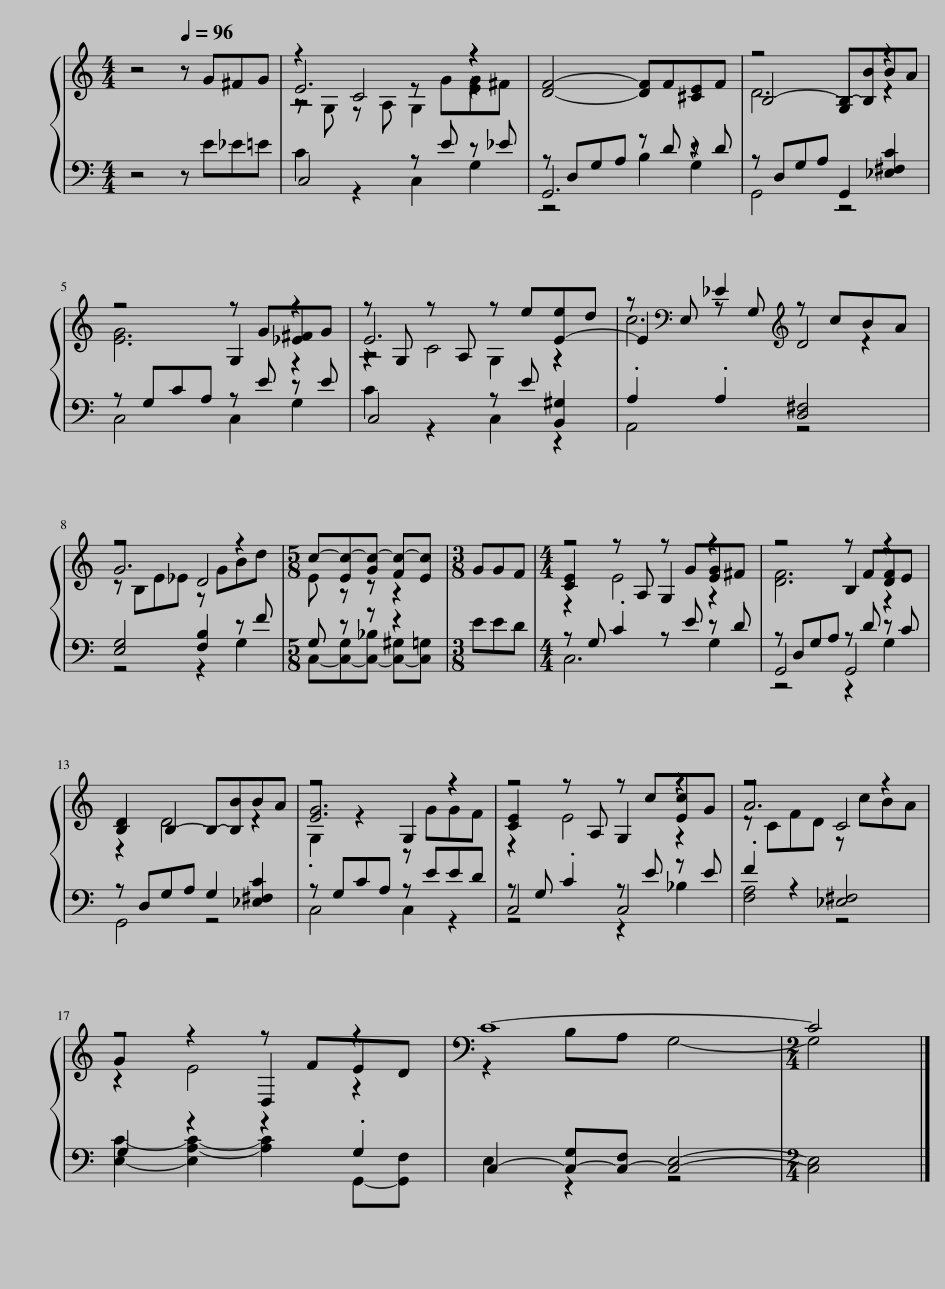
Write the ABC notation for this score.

X:1
%%score { ( 1 3 4 5 ) | ( 2 6 7 ) }
L:1/8
M:4/4
I:linebreak $
K:C
V:1 treble
V:3 treble
V:4 treble
V:5 treble
V:2 bass
V:6 bass
V:7 bass
V:1
 z4[Q:1/4=96] z G^FG | E6 z2 | [DF]4- [DF]F[^CE]F | B,4- B,-[B,B]BA |$ z4 z G[_E^F]G | %5
 z G, z A, z eed | z[K:bass] E, z G,[K:treble] z cBA |$ G6 z2 |[M:5/8] c-[Ec-][Gc-] [Fc-][Ec] |[M:3/8] GGF | %10
[M:4/4] [CE]2 z A, z G[EG]^F | z4 z F[DF]E |$ [B,D]2 B,2- B,-[B,B]BA | [EG]6 z2 | [CE]2 z A, z c[Ec]G | %15
 A6 z2 |$ G2 z2 z FED | C8- |[M:2/4] C4 |] %19
V:2
 z4 z E_E=E | C,4 z E z _E | z D,G,A, z D z D | z D,G,A, G,,2 [_E,^F,C]2 |$ z G,CA, z E z E | %5
 C,4 z E [B,,^G,]2 | .A,2 .A,2 [D,^F,]4 |$ [E,G,]4 [F,B,]2 z F |[M:5/8] G, z z z2 |[M:3/8] EED | %10
[M:4/4] z G, .C2 z E z D | z D,G,A, z D z C |$ z D,G,A, G,2 [_E,^F,C]2 | z G,CA, z EED | z G, .C2 z E z E | %15
 .F2 z2 [_E,^F,]4 |$ G,2 z2 z2 .G,2 | C,2- [C,-G,][C,-F,] [C,E,]4- |[M:2/4] [C,E,]4 |] %19
V:3
 x8 | z G, z A, z G[EG]^F | x8 | D6 z2 |$ [EG]6 z2 | %5
 z2 C4 z2 | c6[K:bass][K:treble] z2 |$ z B,E_E z GBd |[M:5/8] E z z z2 |[M:3/8] x3 | %10
[M:4/4] z2 E4 z2 | [DF]6 z2 |$ z2 D4 z2 | .G,2 z2 z GGF | z2 E4 z2 | %15
 z CFD z cBA |$ z2 E4 z2 | z2 B,A, G,4- |[M:2/4] G,4 |] %19
V:4
 x8 | z2 C4 z2 | x8 | z4 G,2 z2 |$ z4 G,2 z2 | %5
 E6 E2- | E2[K:bass] _E2[K:treble] D4 |$ z4 D4 |[M:5/8] x5 |[M:3/8] x3 | %10
[M:4/4] z4 G,2 z2 | z4 B,2 z2 |$ x8 | z4 G,2 z2 | z4 G,2 z2 | %15
 z4 C4 |$ z4 D,2 z2 | x8 |[M:2/4] x4 |] %19
V:5
 x8 | z4 G,2 z2 | x8 | x8 |$ x8 | %5
 z4 G,2 z2 | x[K:bass] x3[K:treble] x4 |$ x8 |[M:5/8] x5 |[M:3/8] x3 | %10
[M:4/4] x8 | x8 |$ x8 | x8 | x8 | %15
 x8 |$ x8 | x8 |[M:2/4] x4 |] %19
V:6
 x8 | C2 z2 C,2 G,2 | z4 B,2 G,2 | G,,4 z4 |$ C,4 C,2 G,2 | %5
 C2 z2 C,2 z2 | A,,4 z4 |$ z4 z2 G,2 |[M:5/8] C,-[C,-G,][C,-_B,] [C,-^G,][C,=G,] |[M:3/8] x3 | %10
[M:4/4] C,6 G,2 | z4 z2 G,2 |$ G,,4 z4 | C,4 C,2 z2 | z4 z2 _B,2 | %15
 [F,A,]4 z4 |$ [E,C]2- [E,A,-C-]2 [A,C]2 G,,-[G,,F,] | E,2 z2 z4 |[M:2/4] x4 |] %19
V:7
 x8 | x8 | G,,6 z2 | x8 |$ x8 | %5
 x8 | x8 |$ x8 |[M:5/8] x5 |[M:3/8] x3 | %10
[M:4/4] x8 | G,,4 G,,4 |$ x8 | x8 | C,4 C,4 | %15
 x8 |$ x8 | x8 |[M:2/4] x4 |] %19
